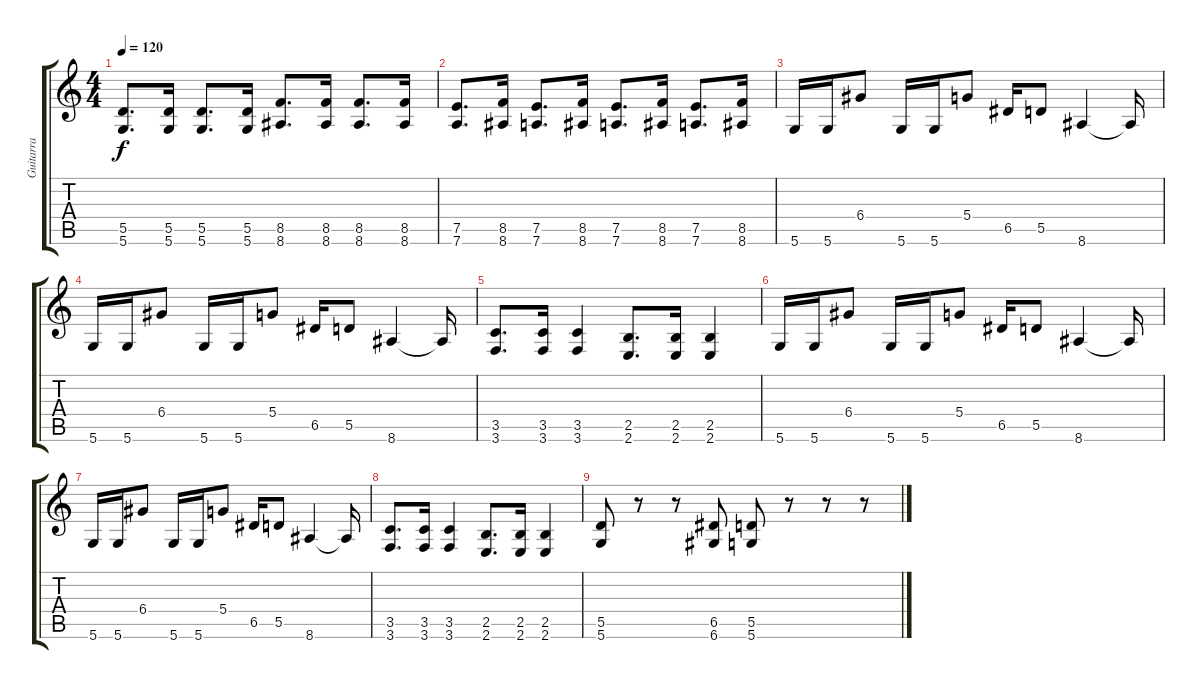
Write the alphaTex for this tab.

\track ("Guitarra" "Guitarra") {instrument distortionguitar}
\staff {score tabs}
\tuning (E4 B3 G3 D3 A2 D2) {hide}
\ts (4 4)
\tempo 120
\clef g2
\ks c
(5.5 5.6).8{d dy f} (5.5 5.6).16 (5.5 5.6).8{d} (5.5 5.6).16 (8.5 8.6).8{d} (8.5 8.6).16 (8.5 8.6).8{d} (8.5 8.6).16 |
(7.5 7.6).8{d} (8.5 8.6).16 (7.5 7.6).8{d} (8.5 8.6).16 (7.5 7.6).8{d} (8.5 8.6).16 (7.5 7.6).8{d} (8.5 8.6).16 |
5.6.16 5.6.16 6.4.8 5.6.16 5.6.16 5.4.8 6.5.16 5.5.8 8.6.4 8.6{t}.16 |
5.6.16 5.6.16 6.4.8 5.6.16 5.6.16 5.4.8 6.5.16 5.5.8 8.6.4 8.6{t}.16 |
(3.5 3.6).8{d} (3.5 3.6).16 (3.5 3.6).4 (2.5 2.6).8{d} (2.5 2.6).16 (2.5 2.6).4 |
5.6.16 5.6.16 6.4.8 5.6.16 5.6.16 5.4.8 6.5.16 5.5.8 8.6.4 8.6{t}.16 |
5.6.16 5.6.16 6.4.8 5.6.16 5.6.16 5.4.8 6.5.16 5.5.8 8.6.4 8.6{t}.16 |
(3.5 3.6).8{d} (3.5 3.6).16 (3.5 3.6).4 (2.5 2.6).8{d} (2.5 2.6).16 (2.5 2.6).4 |
(5.5 5.6).8 r.8 r.8 (6.5 6.6).8 (5.5 5.6).8 r.8 r.8 r.8
